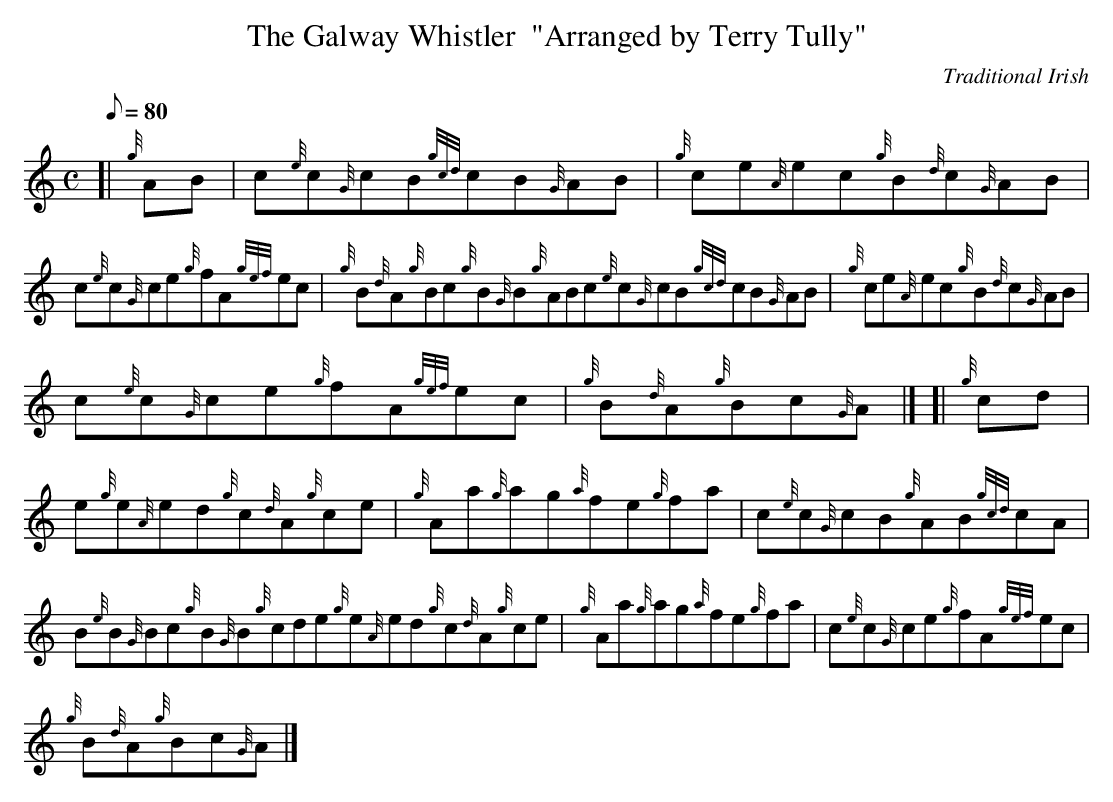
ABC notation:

X:1
T:The Galway Whistler  "Arranged by Terry Tully"
M:C
L:1/8
Q:80
C:Traditional Irish
K:HP
[| {g}AB|
c{e}c{G}cB{gcd}cB{G}AB|
{g}ce{A}ec{g}B{d}c{G}AB|  !
c{e}c{G}ce{g}fA{gef}ec|
{g}B{d}A{g}Bc{g}B{G}B{g}ABc{e}c{G}cB{gcd}cB{G}AB|
{g}ce{A}ec{g}B{d}c{G}AB|  !
c{e}c{G}ce{g}fA{gef}ec|
{g}B{d}A{g}Bc{G}A|] [|
{g}cd|  !
e{g}e{A}ed{g}c{d}A{g}ce|
{g}Aa{g}ag{a}fe{g}fa|
c{e}c{G}cB{g}AB{gcd}cA|  !
B{e}B{G}Bc{g}B{G}B{g}cde{g}e{A}ed{g}c{d}A{g}ce|
{g}Aa{g}ag{a}fe{g}fa|
c{e}c{G}ce{g}fA{gef}ec|  !
{g}B{d}A{g}Bc{G}A|]
